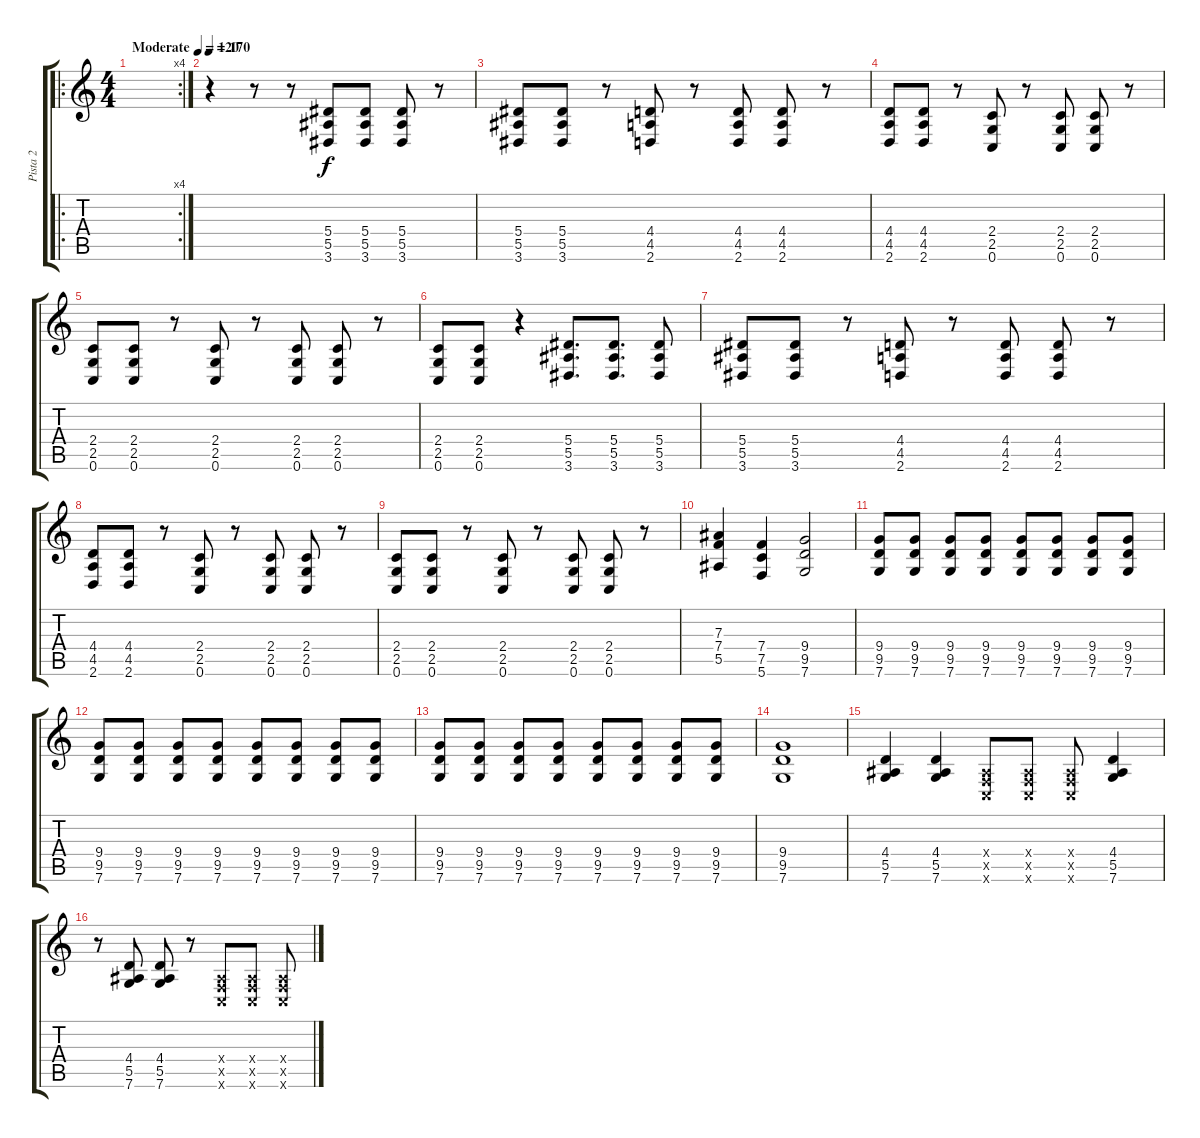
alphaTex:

\track ("Pista 2" "Pista 2") {instrument overdrivenguitar}
\staff {score tabs}
\tuning (C4 G3 Eb3 Bb2 F2 C2) {hide}
\ro
\rc 4
\ts (4 4)
\tempo (120 "Moderate")
\clef g2
\ks c
|
\tempo 170
r.4{instrument overdrivenguitar} r.8 r.8 (5.4 5.5 3.6).8 (5.4 5.5 3.6).8 (5.4 5.5 3.6).8 r.8 |
(5.4 5.5 3.6).8 (5.4 5.5 3.6).8 r.8 (4.4 4.5 2.6).8 r.8 (4.4 4.5 2.6).8 (4.4 4.5 2.6).8 r.8 |
(4.4 4.5 2.6).8 (4.4 4.5 2.6).8 r.8 (2.4 2.5 0.6).8 r.8 (2.4 2.5 0.6).8 (2.4 2.5 0.6).8 r.8 |
(2.4 2.5 0.6).8 (2.4 2.5 0.6).8 r.8 (2.4 2.5 0.6).8 r.8 (2.4 2.5 0.6).8 (2.4 2.5 0.6).8 r.8 |
(2.4 2.5 0.6).8 (2.4 2.5 0.6).8 r.4 (5.4 5.5 3.6).8{d} (5.4 5.5 3.6).8{d} (5.4 5.5 3.6).8 |
(5.4 5.5 3.6).8 (5.4 5.5 3.6).8 r.8 (4.4 4.5 2.6).8 r.8 (4.4 4.5 2.6).8 (4.4 4.5 2.6).8 r.8 |
(4.4 4.5 2.6).8 (4.4 4.5 2.6).8 r.8 (2.4 2.5 0.6).8 r.8 (2.4 2.5 0.6).8 (2.4 2.5 0.6).8 r.8 |
(2.4 2.5 0.6).8 (2.4 2.5 0.6).8 r.8 (2.4 2.5 0.6).8 r.8 (2.4 2.5 0.6).8 (2.4 2.5 0.6).8 r.8 |
(7.3 7.4 5.5).4 (7.4 7.5 5.6).4 (9.4 9.5 7.6).2 |
(9.4 9.5 7.6).8 (9.4 9.5 7.6).8 (9.4 9.5 7.6).8 (9.4 9.5 7.6).8 (9.4 9.5 7.6).8 (9.4 9.5 7.6).8 (9.4 9.5 7.6).8 (9.4 9.5 7.6).8 |
(9.4 9.5 7.6).8 (9.4 9.5 7.6).8 (9.4 9.5 7.6).8 (9.4 9.5 7.6).8 (9.4 9.5 7.6).8 (9.4 9.5 7.6).8 (9.4 9.5 7.6).8 (9.4 9.5 7.6).8 |
(9.4 9.5 7.6).8 (9.4 9.5 7.6).8 (9.4 9.5 7.6).8 (9.4 9.5 7.6).8 (9.4 9.5 7.6).8 (9.4 9.5 7.6).8 (9.4 9.5 7.6).8 (9.4 9.5 7.6).8 |
(9.4 9.5 7.6).1 |
(4.4 5.5 7.6).4 (4.4 5.5 7.6).4 (0.4{x} 0.5{x} 0.6{x}).8 (0.4{x} 0.5{x} 0.6{x}).8 (0.4{x} 0.5{x} 0.6{x}).8 (4.4 5.5 7.6).4 |
r.8 (4.4 5.5 7.6).8 (4.4 5.5 7.6).8 r.8 (0.4{x} 0.5{x} 0.6{x}).8 (0.4{x} 0.5{x} 0.6{x}).8 (0.4{x} 0.5{x} 0.6{x}).8
